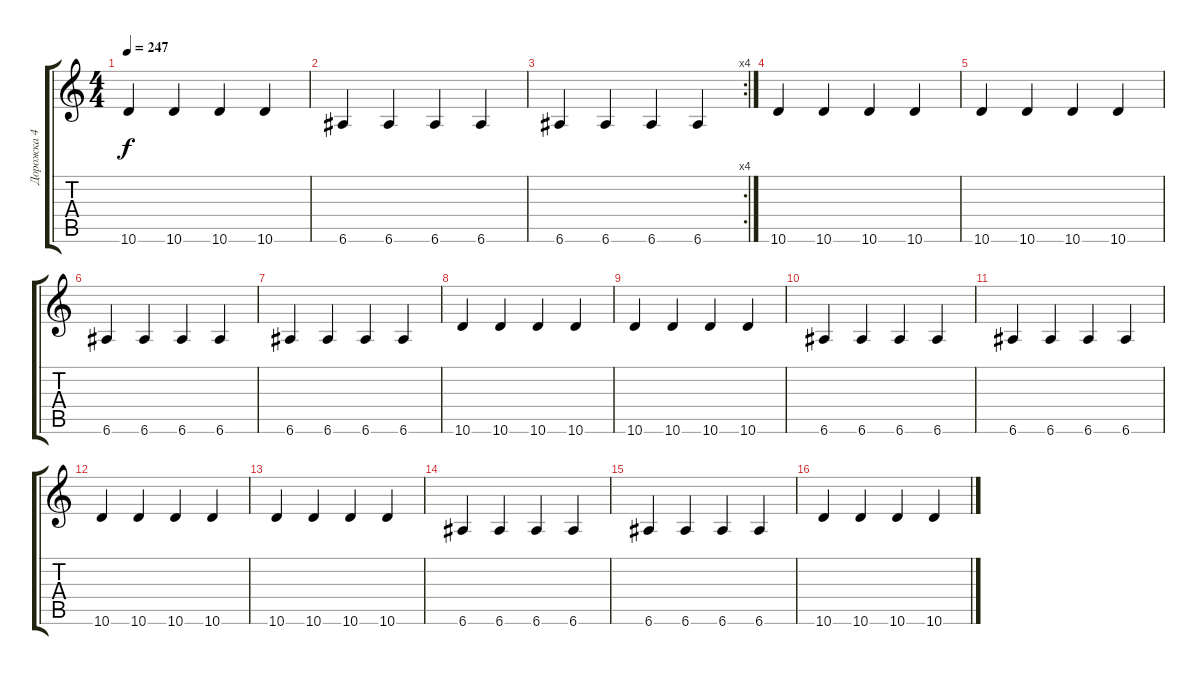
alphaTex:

\track ("Дорожка 4" "Дорожка 4") {instrument electricbassfinger}
\staff {score tabs}
\tuning (E4 B3 G3 D3 A2 E2) {hide}
\ts (4 4)
\tempo 247
\clef g2
\ks c
10.6.4{dy f} 10.6.4 10.6.4 10.6.4 |
6.6.4{volume 12} 6.6.4 6.6.4 6.6.4 |
\rc 4
6.6.4 6.6.4 6.6.4 6.6.4 |
10.6.4 10.6.4 10.6.4 10.6.4 |
10.6.4 10.6.4 10.6.4 10.6.4 |
6.6.4{volume 11} 6.6.4 6.6.4 6.6.4 |
6.6.4 6.6.4 6.6.4 6.6.4 |
10.6.4 10.6.4 10.6.4 10.6.4 |
10.6.4 10.6.4 10.6.4 10.6.4 |
6.6.4{volume 10} 6.6.4 6.6.4 6.6.4 |
6.6.4 6.6.4 6.6.4 6.6.4 |
10.6.4 10.6.4 10.6.4 10.6.4 |
10.6.4 10.6.4 10.6.4 10.6.4 |
6.6.4{volume 9} 6.6.4 6.6.4 6.6.4 |
6.6.4 6.6.4 6.6.4 6.6.4 |
10.6.4 10.6.4 10.6.4 10.6.4
